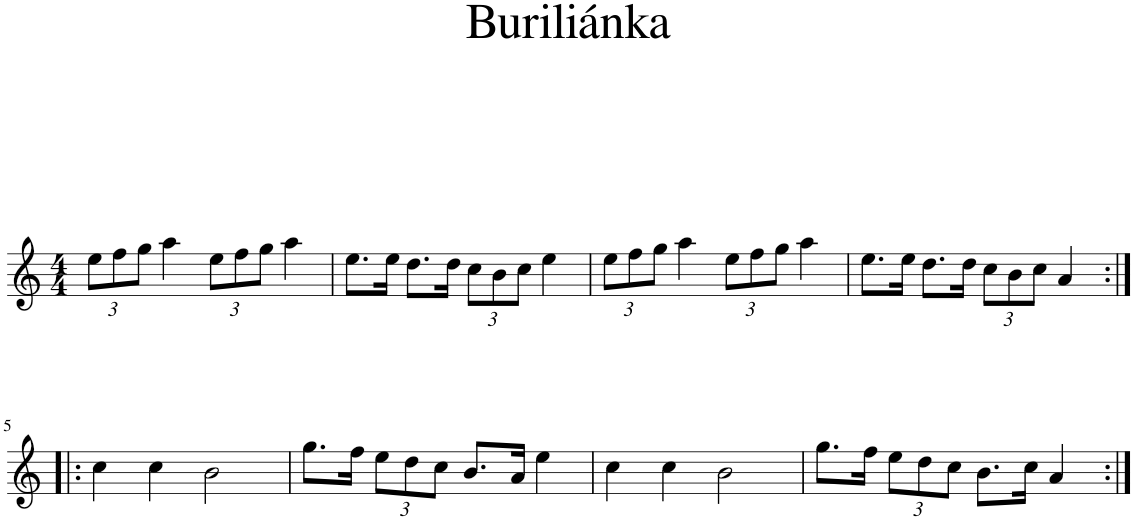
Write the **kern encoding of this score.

**kern
*part1
*staff1
*I"Piano
*I'Pno.
*clefG2
*k[]
*M4/4
*Xbrackettup
=1
12ee\L
12ff\
12gg\J
4aa\
12ee\L
12ff\
12gg\J
4aa\
=2
8.ee\L
16ee\Jk
8.dd\L
16dd\Jk
12cc\L
12b\
12cc\J
4ee\
=3
12ee\L
12ff\
12gg\J
4aa\
12ee\L
12ff\
12gg\J
4aa\
=4
8.ee\L
16ee\Jk
8.dd\L
16dd\Jk
12cc\L
12b\
12cc\J
4a/
!!LO:LB:g=z
=5:|!|:
4cc\
4cc\
2b\
=6
8.gg\L
16ff\Jk
12ee\L
12dd\
12cc\J
8.b/L
16a/Jk
4ee\
=7
4cc\
4cc\
2b\
=8
8.gg\L
16ff\Jk
12ee\L
12dd\
12cc\J
8.b\L
16cc\Jk
4a/
=:|!
*-
